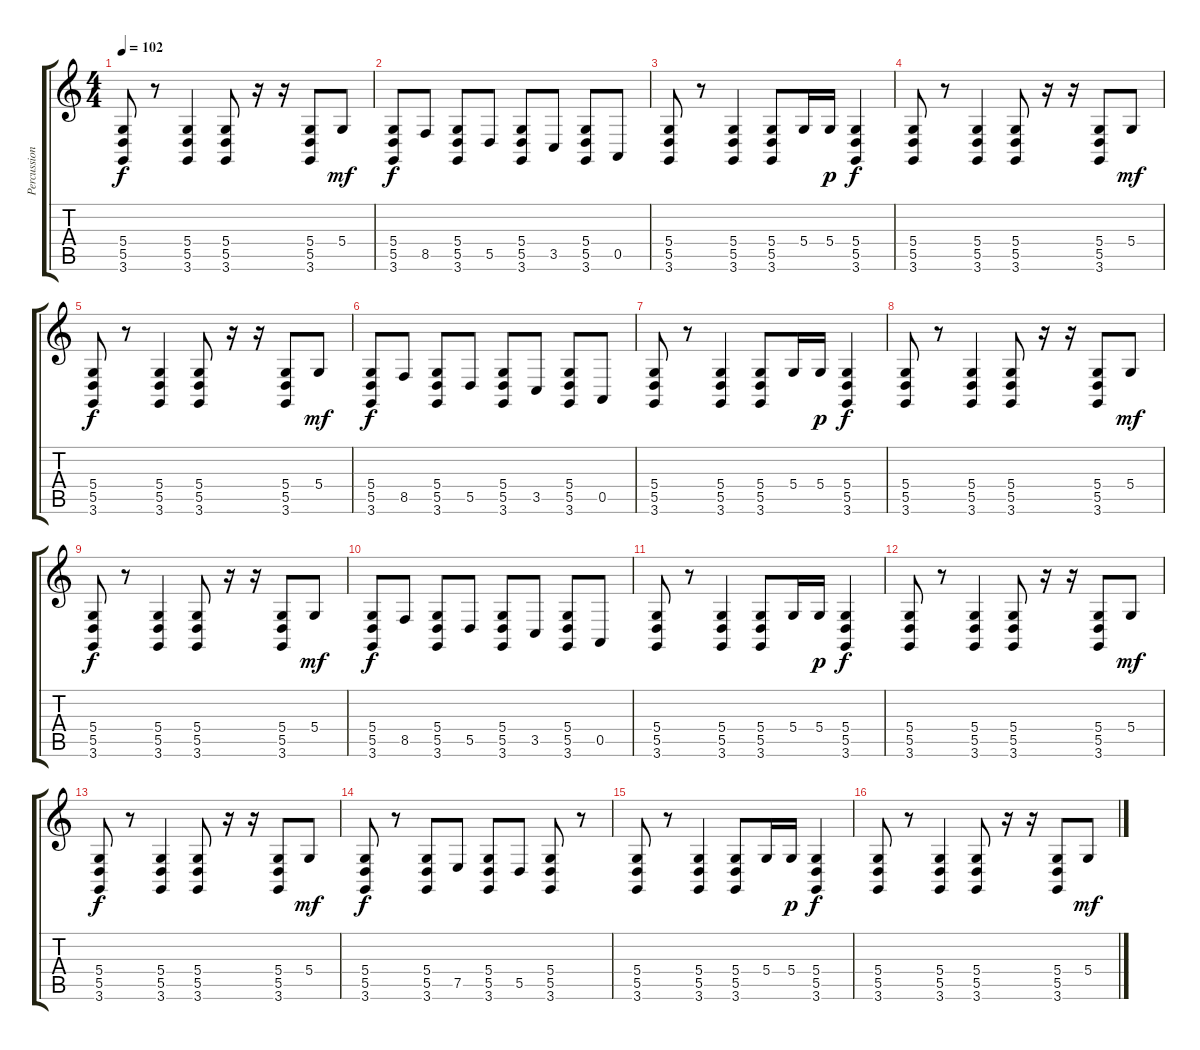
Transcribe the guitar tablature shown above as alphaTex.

\track ("Percussion" "Percussion") {instrument melodictom}
\staff {score tabs}
\tuning (E4 B3 G3 D3 A2 E2) {hide}
\ts (4 4)
\tempo 102
\clef g2
\ks c
(5.4 5.5 3.6).8{dy f} r.8 (5.4 5.5 3.6).4 (5.4 5.5 3.6).8 r.16 r.16 (5.4 5.5 3.6).8 5.4.8{dy mf} |
(5.4 5.5 3.6).8{dy f} 8.5.8 (5.4 5.5 3.6).8 5.5.8 (5.4 5.5 3.6).8 3.5.8 (5.4 5.5 3.6).8 0.5.8 |
(5.4 5.5 3.6).8 r.8 (5.4 5.5 3.6).4 (5.4 5.5 3.6).8 5.4.16 5.4.16{dy p} (5.4 5.5 3.6).4{dy f} |
(5.4 5.5 3.6).8 r.8 (5.4 5.5 3.6).4 (5.4 5.5 3.6).8 r.16 r.16 (5.4 5.5 3.6).8 5.4.8{dy mf} |
(5.4 5.5 3.6).8{dy f} r.8 (5.4 5.5 3.6).4 (5.4 5.5 3.6).8 r.16 r.16 (5.4 5.5 3.6).8 5.4.8{dy mf} |
(5.4 5.5 3.6).8{dy f} 8.5.8 (5.4 5.5 3.6).8 5.5.8 (5.4 5.5 3.6).8 3.5.8 (5.4 5.5 3.6).8 0.5.8 |
(5.4 5.5 3.6).8 r.8 (5.4 5.5 3.6).4 (5.4 5.5 3.6).8 5.4.16 5.4.16{dy p} (5.4 5.5 3.6).4{dy f} |
(5.4 5.5 3.6).8 r.8 (5.4 5.5 3.6).4 (5.4 5.5 3.6).8 r.16 r.16 (5.4 5.5 3.6).8 5.4.8{dy mf} |
(5.4 5.5 3.6).8{dy f} r.8 (5.4 5.5 3.6).4 (5.4 5.5 3.6).8 r.16 r.16 (5.4 5.5 3.6).8 5.4.8{dy mf} |
(5.4 5.5 3.6).8{dy f} 8.5.8 (5.4 5.5 3.6).8 5.5.8 (5.4 5.5 3.6).8 3.5.8 (5.4 5.5 3.6).8 0.5.8 |
(5.4 5.5 3.6).8 r.8 (5.4 5.5 3.6).4 (5.4 5.5 3.6).8 5.4.16 5.4.16{dy p} (5.4 5.5 3.6).4{dy f} |
(5.4 5.5 3.6).8 r.8 (5.4 5.5 3.6).4 (5.4 5.5 3.6).8 r.16 r.16 (5.4 5.5 3.6).8 5.4.8{dy mf} |
(5.4 5.5 3.6).8{dy f} r.8 (5.4 5.5 3.6).4 (5.4 5.5 3.6).8 r.16 r.16 (5.4 5.5 3.6).8 5.4.8{dy mf} |
(5.4 5.5 3.6).8{dy f} r.8 (5.4 5.5 3.6).8 7.5.8 (5.4 5.5 3.6).8 5.5.8 (5.4 5.5 3.6).8 r.8 |
(5.4 5.5 3.6).8 r.8 (5.4 5.5 3.6).4 (5.4 5.5 3.6).8 5.4.16 5.4.16{dy p} (5.4 5.5 3.6).4{dy f} |
(5.4 5.5 3.6).8 r.8 (5.4 5.5 3.6).4 (5.4 5.5 3.6).8 r.16 r.16 (5.4 5.5 3.6).8 5.4.8{dy mf}
